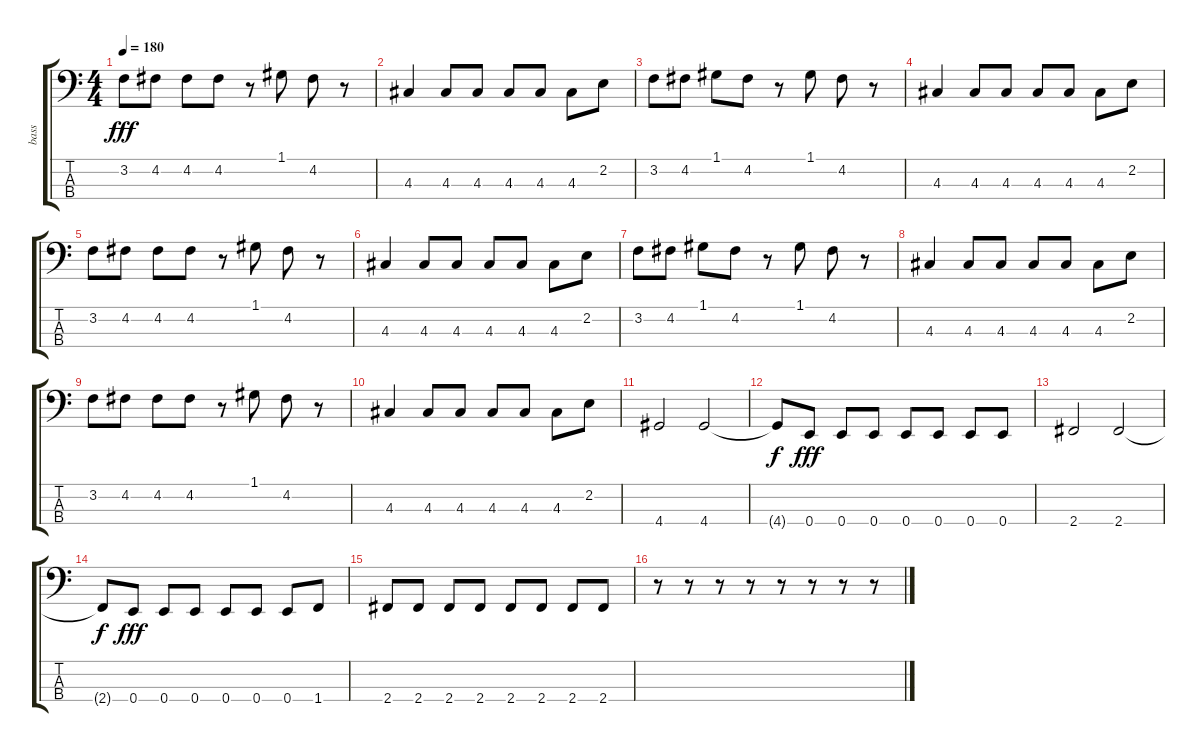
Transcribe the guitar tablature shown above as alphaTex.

\track ("bass" "bass") {instrument electricbasspick}
\staff {score tabs}
\tuning (G2 D2 A1 E1) {hide}
\ts (4 4)
\tempo 180
\clef f4
\ks c
3.2.8{dy fff} 4.2.8 4.2.8 4.2.8 r.8 1.1.8 4.2.8 r.8 |
4.3.4 4.3.8 4.3.8 4.3.8 4.3.8 4.3.8 2.2.8 |
3.2.8 4.2.8 1.1.8 4.2.8 r.8 1.1.8 4.2.8 r.8 |
4.3.4 4.3.8 4.3.8 4.3.8 4.3.8 4.3.8 2.2.8 |
3.2.8 4.2.8 4.2.8 4.2.8 r.8 1.1.8 4.2.8 r.8 |
4.3.4 4.3.8 4.3.8 4.3.8 4.3.8 4.3.8 2.2.8 |
3.2.8 4.2.8 1.1.8 4.2.8 r.8 1.1.8 4.2.8 r.8 |
4.3.4 4.3.8 4.3.8 4.3.8 4.3.8 4.3.8 2.2.8 |
3.2.8 4.2.8 4.2.8 4.2.8 r.8 1.1.8 4.2.8 r.8 |
4.3.4 4.3.8 4.3.8 4.3.8 4.3.8 4.3.8 2.2.8 |
4.4.2 4.4.2 |
4.4{t}.8{dy f} 0.4.8{dy fff} 0.4.8 0.4.8 0.4.8 0.4.8 0.4.8 0.4.8 |
2.4.2 2.4.2 |
2.4{t}.8{dy f} 0.4.8{dy fff} 0.4.8 0.4.8 0.4.8 0.4.8 0.4.8 1.4.8 |
2.4.8 2.4.8 2.4.8 2.4.8 2.4.8 2.4.8 2.4.8 2.4.8 |
r.8 r.8 r.8 r.8 r.8 r.8 r.8 r.8
